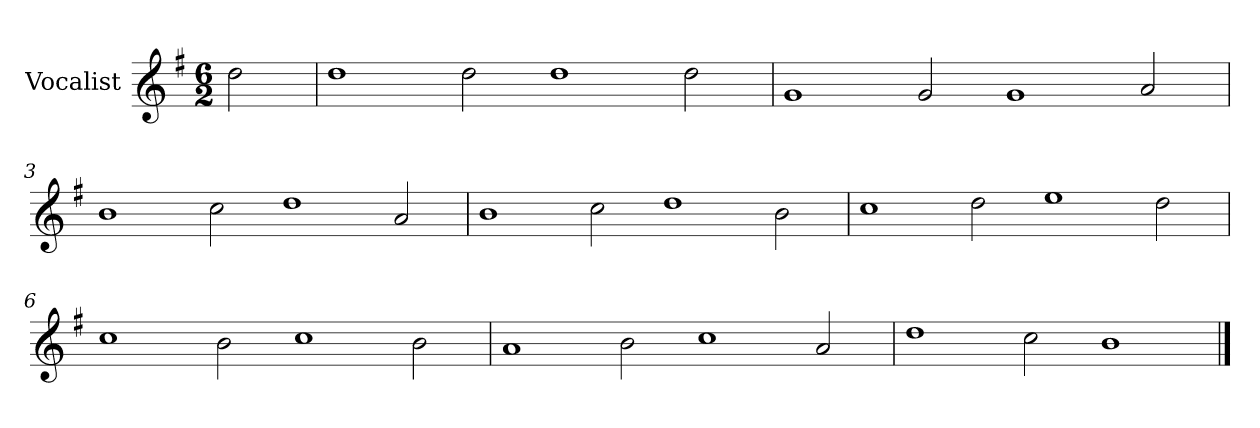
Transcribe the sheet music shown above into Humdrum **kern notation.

**kern
*part1
*staff1
*I"Vocalist
*k[f#]
*G:
*M6/2
=
2dd
=1
1dd
2dd
1dd
2dd
=2
1g
2g
1g
2a
=3
1b
2cc
1dd
2a
=4
1b
2cc
1dd
2b
=5
1cc
2dd
1ee
2dd
=6
1cc
2b
1cc
2b
=7
1a
2b
1cc
2a
=8
1dd
2cc
1b
==
*-
